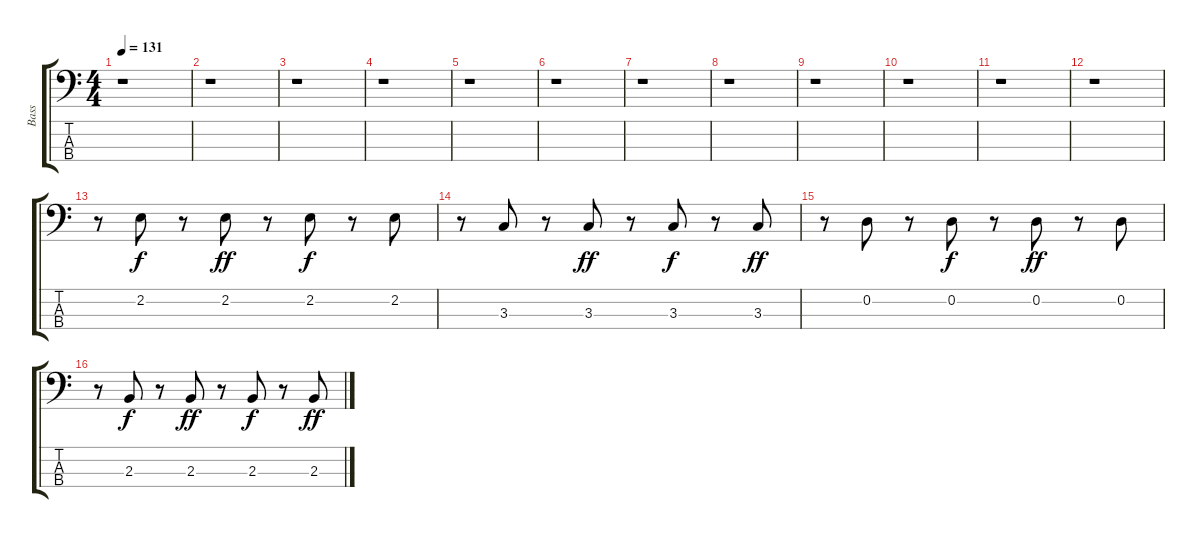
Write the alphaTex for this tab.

\track ("Bass" "Bass") {instrument synthbass1}
\staff {score tabs}
\tuning (G2 D2 A1 E1) {hide}
\ts (4 4)
\tempo 131
\clef f4
\ks c
r.1{dy f instrument synthbass1} |
r.1 |
r.1 |
r.1 |
r.1 |
r.1 |
r.1 |
r.1 |
r.1 |
r.1 |
r.1 |
r.1 |
r.8 2.2.8 r.8 2.2.8{dy ff} r.8 2.2.8{dy f} r.8 2.2.8 |
r.8 3.3.8 r.8 3.3.8{dy ff} r.8 3.3.8{dy f} r.8 3.3.8{dy ff} |
r.8 0.2.8 r.8 0.2.8{dy f} r.8 0.2.8{dy ff} r.8 0.2.8 |
r.8 2.3.8{dy f} r.8 2.3.8{dy ff} r.8 2.3.8{dy f} r.8 2.3.8{dy ff}
